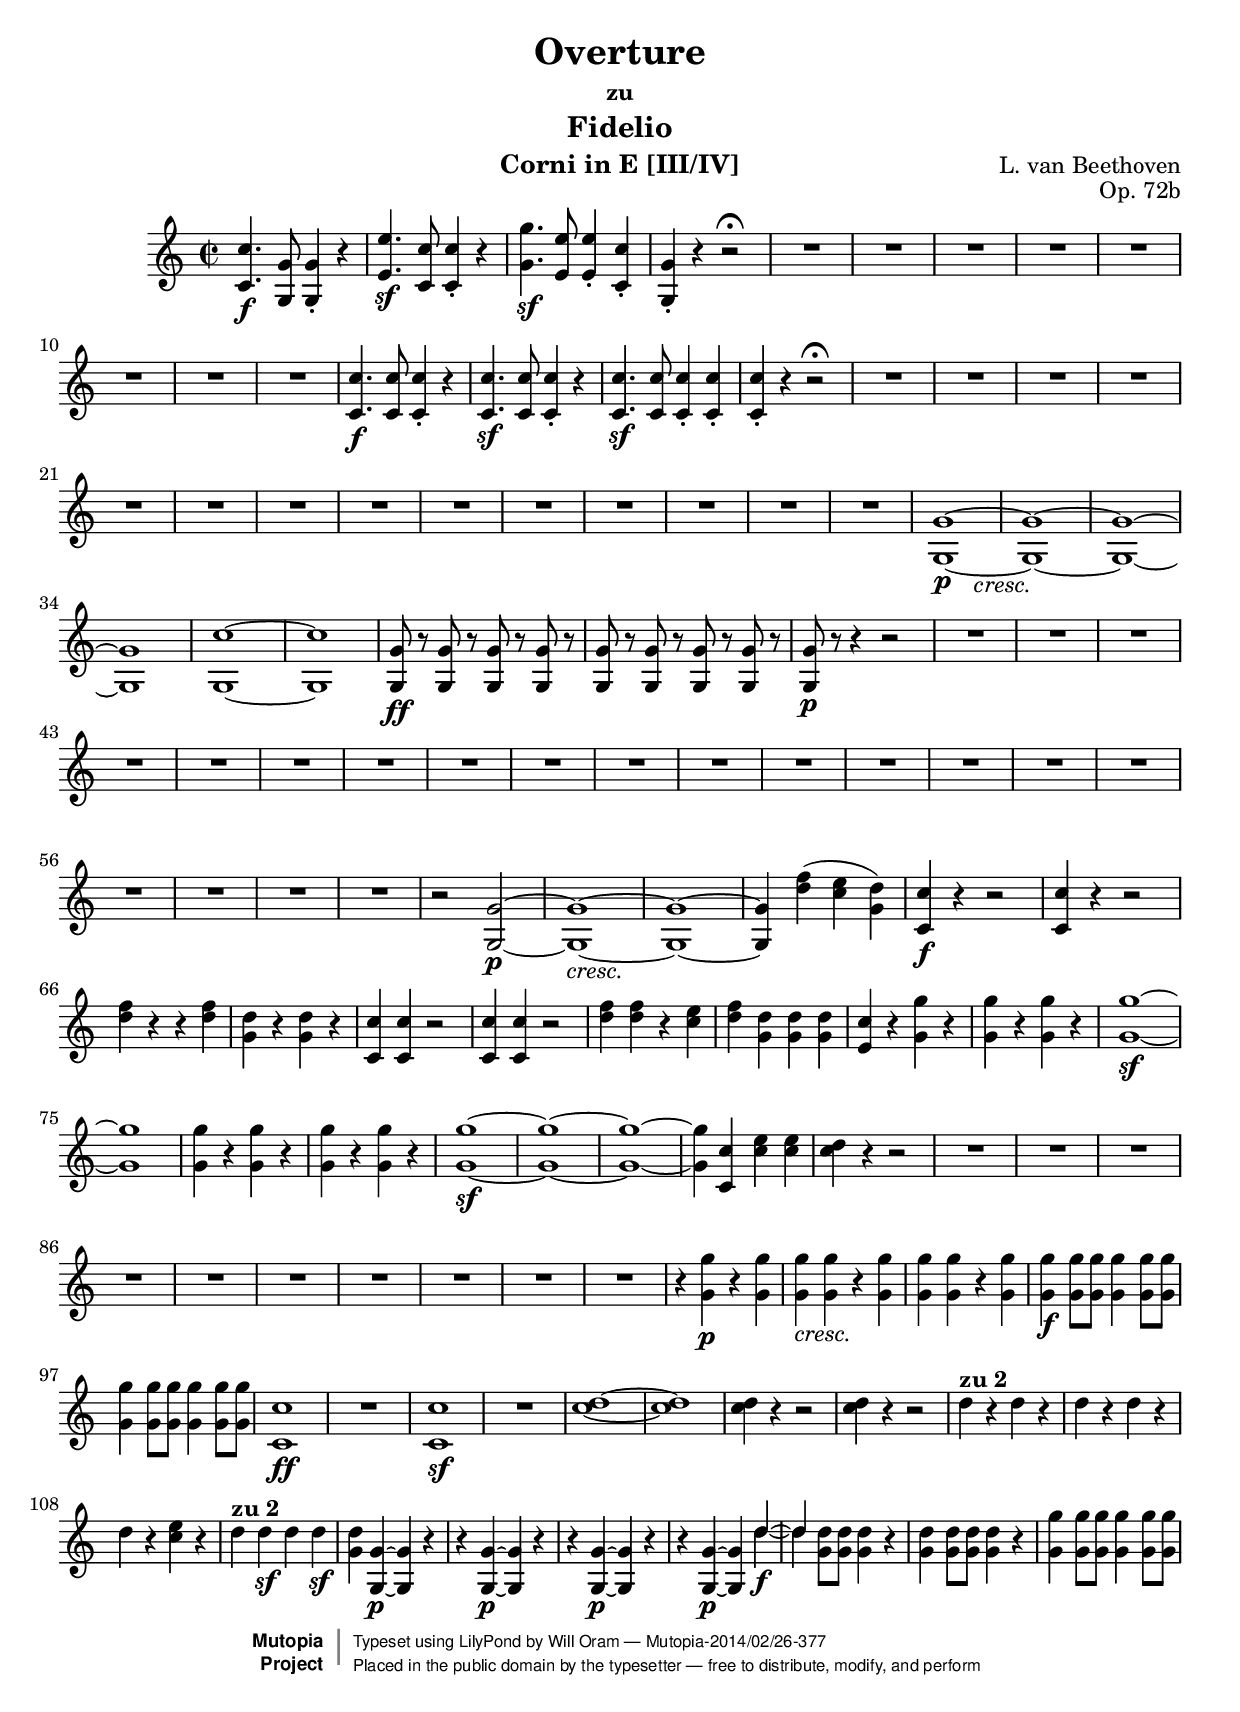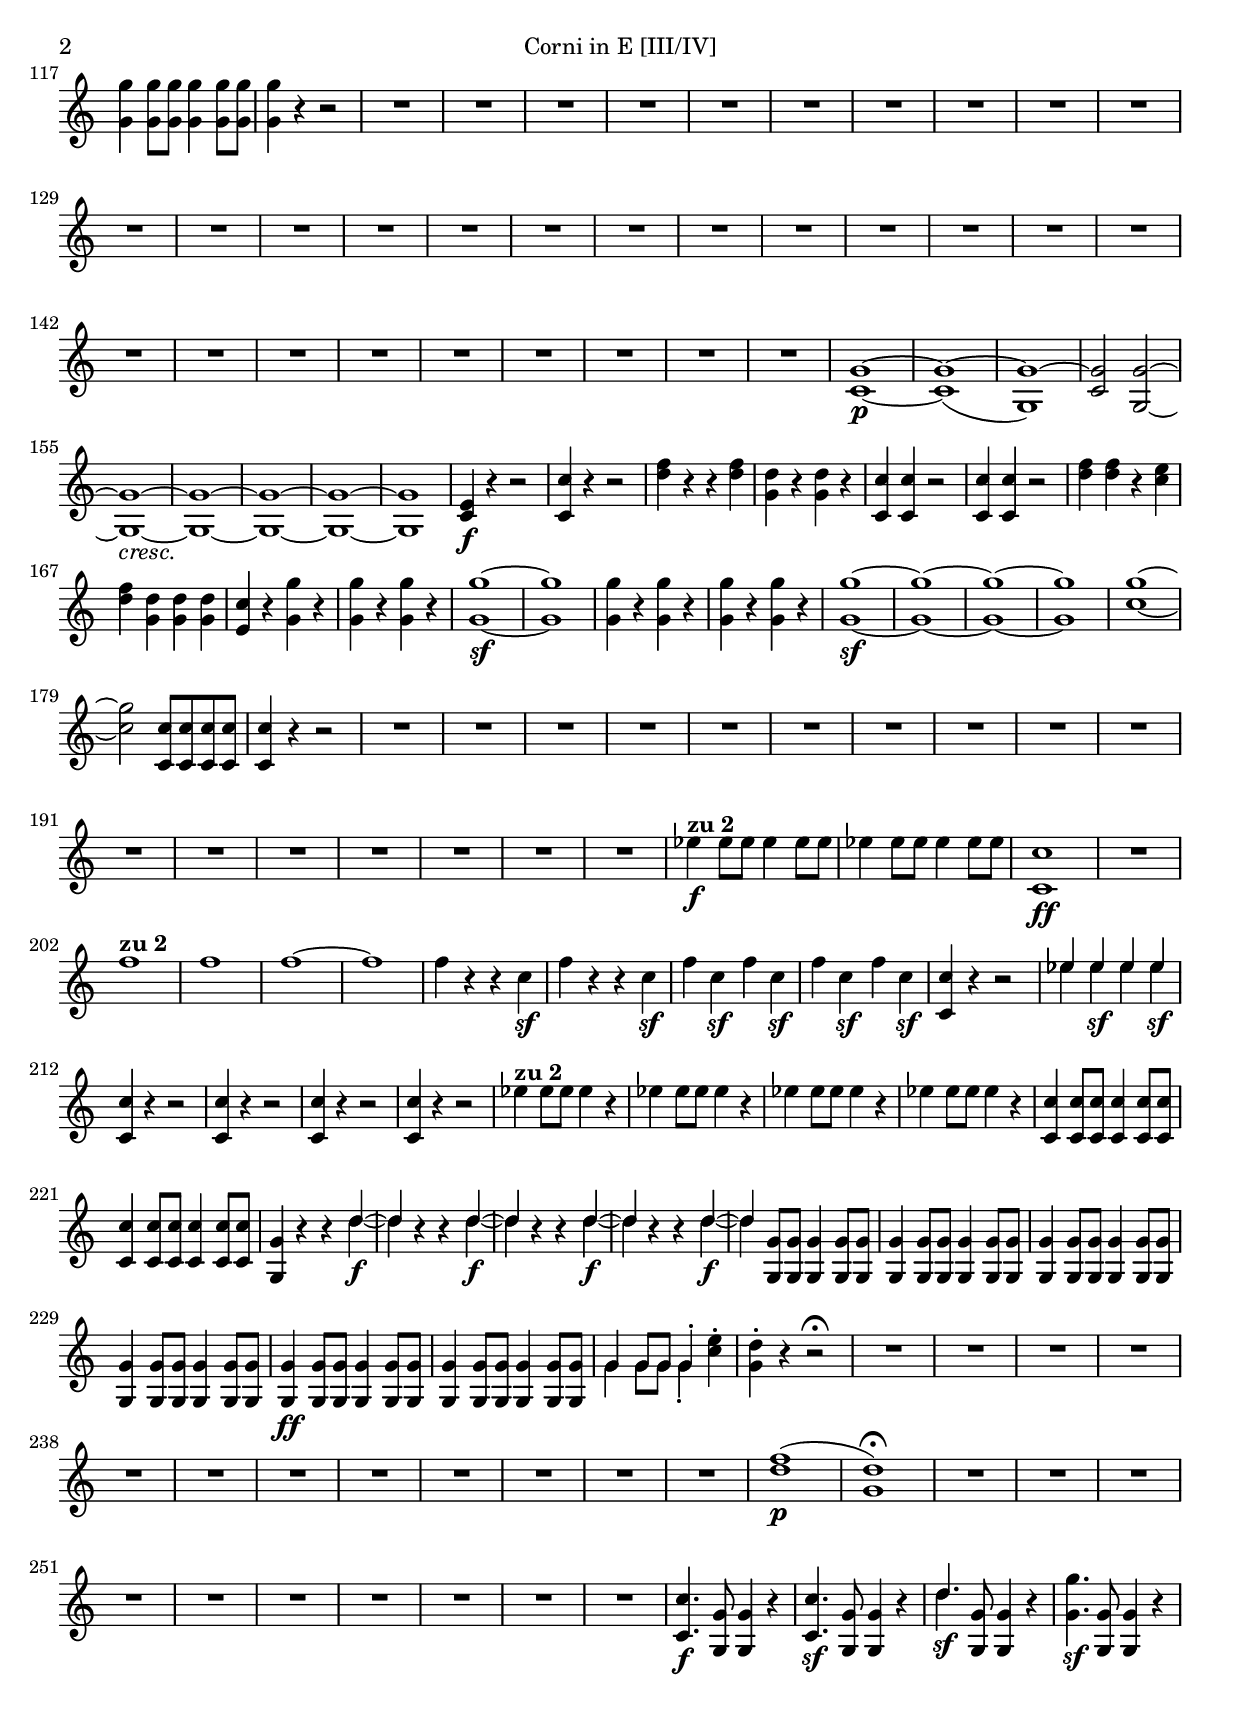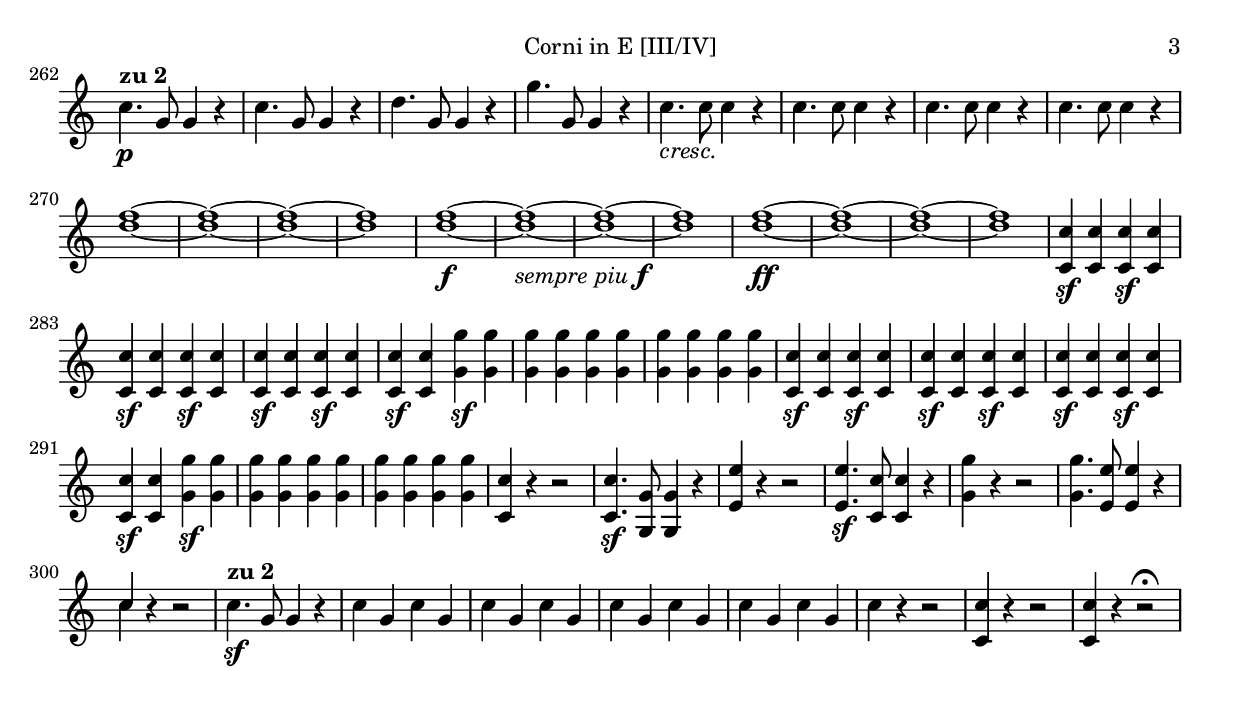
\version "2.18.0"
\include "english.ly"
\include "defs.ly"
\include "header.ly"
\header {
  instrument = "Corni in E [III/IV]"
}

\version "2.18.0"
theHornssecond =  \relative c' {
	\transposition e
	\clef "treble"
	\time 2/2
	\key c \major

	< c c' >4.\f < g g' >8 < g g' >4-. r			|
	< e' e' >4.\sf < c c' >8 < c c' >4-. r			|
	< g' g' >4.\sf < e e' >8 < e e' >4-. < c c' >-.	|
	< g g' >-. r r2\fermata

	R1*8

	< c c' >4.\f < c c' >8 < c c' >4-. r
	< c c' >4.\sf < c c' >8 < c c' >4-. r
	< c c' >4.\sf < c c' >8 < c c' >4-. < c c' >-.
	< c c' >-. r r2\fermata

	R1*14

	< g g' >1\p~_\markup { \translate #(cons 4 0) \italic cresc. }
	< g g' >~
	< g g' >~
	< g g' >
	< g c' >~
	< g c' >
	< g g' >8\ff r < g g' > r < g g' > r < g g' > r
	< g g' > r < g g' > r < g g' > r < g g' > r
	< g g' >\p r r4 r2

	R1*20

	r2 < g g' >2\p~
	< g g' >1~_\cr
	< g g' >~
	< g g' >4 < d'' f >( < c e > < g d' >)
	< c, c' >\f r r2
	< c c' >4 r r2
	< d' f >4 r r < d f >				|
	< g, d' > r < g d' > r				|
	< c, c' > < c c' > r2				|
	< c c' >4 < c c' > r2				|
	< d' f >4 < d f > r < c e >			|
	< d f > < g, d' > < g d' > < g d' >	|
		% NOTE: The print version has the first chord < c e >. This produces
		% an overall E horn chord of < c d e f > -- not good. Probably meant to
		% match Horn I/II part, so it's fixed.
	< e c' > r < g g' > r
	< g g' > r < g g' > r
	< g g' >1\sf~
	< g g' >
	< g g' >4 r < g g' > r
	< g g' > r < g g' > r
	< g g' >1\sf~
	< g g' >~
	< g g' >~
	< g g' >4 < c, c' > < c' e > < c e >
	< c d > r r2

	R1*10

	r4 < g g' >\p r < g g' >
	< g g' >_\cr < g g' > r < g g' >
	< g g' > < g g' > r < g g' >
	< g g' >4\f < g g' >8 < g g' > < g g' >4 < g g' >8 < g g' >
	< g g' >4 < g g' >8 < g g' > < g g' >4 < g g' >8 < g g' >
	< c, c' >1\ff
	R1
	< c c' >\sf
	R1
	< c' d >~
	< c d >
	< c d >4 r r2
	< c d >4 r r2
	d4^\markup{\bold "zu 2"} r d r					|
	d r d r							|
	d r < c e > r					|
	d^\markup{\bold "zu 2"} d\sf d d\sf				|
	< g, d' > < g, g' >\p~ < g g' > r
	r < g g' >\p~ < g g' > r
	r < g g' >\p~ < g g' > r
	r < g g' >\p~ < g g' > << { d''4\f~ } \\ { d4~ } >>
	<< { d4 } \\ { d4 } >> < g, d' >8 < g d' > < g d' >4 r					|
	< g d' >4 < g d' >8 < g d' > < g d' >4 r								|
	< g g' >4 < g g' >8 < g g' > < g g' >4 < g g' >8 < g g' >8
	< g g' >4 < g g' >8 < g g' > < g g' >4 < g g' >8 < g g' >8
	< g g' >4 r r2

	R1*32

	<< { g1~ } \\ { c,1\p~ } >>
	<< { g'1~ } \\ { c,1( } >>
	<< { g'1~ } \\ { g,1) } >>
    % To fix a stem collision I joined both voices into a chord. In
    % order to keep the relative positioning I needed to keep the
    % other voice around, hiding the note, so I wouldn't have to edit
    % a large chunk of the score. -gl
	<< { <g' c,>2 } \\ { \hideNotes c,2 \unHideNotes } >> < g g' >2~
	< g g' >1~_\cr
	< g g' >~
	< g g' >~
	< g g' >~
	< g g' >
	< c e >4\f r r2
	< c c' >4 r r2
	< d' f >4 r r < d f >
	< g, d' > r < g d' > r
	< c, c' > < c c' > r2
	< c c' >4 < c c' > r2
	< d' f >4 < d f > r < c e >			|
	< d f > < g, d' > < g d' > < g d' >	|
	< e c' > r < g g' > r
	< g g' > r < g g' > r
	< g g' >1\sf~
	< g g' >
	< g g' >4 r < g g' > r
	< g g' > r < g g' > r
	< g g' >1\sf~
	< g g' >~
	< g g' >~
	< g g' >
	< c g' >~
	< c g' >2 < c, c' >8[ < c c' > < c c' > < c c' >]
	< c c' >4 r r2

	R1*17

	eflat'4\f^\markup{\bold "zu 2"} eflat8 eflat eflat4 eflat8 eflat
	eflat4 eflat8 eflat eflat4 eflat8 eflat
	< c, c' >1\ff
	R1
	f'1^\markup{\bold "zu 2"}
	f
	f~
	f
	f4 r r c\sf							|
	f r r c\sf							|
	f c\sf f c\sf						|
	f c\sf f c\sf						|
	< c, c' >4 r r2

	<< { eflat'4 eflat\sf eflat eflat\sf } \\ { eflat4 eflat eflat eflat } >>
	< c, c' >4 r r2
	< c c' >4 r r2
	< c c' >4 r r2
	< c c' >4 r r2
	eflat'4^\markup{\bold "zu 2"} eflat8 eflat eflat4 r |
	eflat4 eflat8 eflat eflat4 r |
	eflat4 eflat8 eflat eflat4 r |
	eflat4 eflat8 eflat eflat4 r |
	< c, c' >4 < c c' >8 < c c' > < c c' >4 < c c' >8 < c c' >
	< c c' >4 < c c' >8 < c c' > < c c' >4 < c c' >8 < c c' >
	< g g' >4 r r << { d''4\f~ } \\ { d4~ } >>
	<< { d4 } \\ { d4 } >> r r << { d4\f~ } \\ { d4~ } >>
	<< { d4 } \\ { d4 } >> r r << { d4\f~ } \\ { d4~ } >>
	<< { d4 } \\ { d4 } >> r r << { d4\f~ } \\ { d4~ } >>
	<< { d4 } \\ { d4 } >> < g,, g' >8 < g g' > < g g' >4 < g g' >8 < g g' >
	< g g' >4 < g g' >8 < g g' > < g g' >4 < g g' >8 < g g' >
	< g g' >4 < g g' >8 < g g' > < g g' >4 < g g' >8 < g g' >
	< g g' >4 < g g' >8 < g g' > < g g' >4 < g g' >8 < g g' >
	< g g' >4\ff < g g' >8 < g g' > < g g' >4 < g g' >8 < g g' >
	< g g' >4 < g g' >8 < g g' > < g g' >4 < g g' >8 < g g' >
	<< { g'4 g8 g g4-. } \\ { g4 g8 g g4-. } >> < c e >4-.
	< g d' >4-. r r2\fermata

	R1*12

	< d' f >1\p(
	< g, d' >)\fermata

	R1*10

	< c, c' >4.\f < g g' >8 < g g' >4 r
	< c c' >4.\sf < g g' >8 < g g' >4 r
	<< { d''4. } \\ { d4.\sf } >> < g,, g' >8 < g g' >4 r
	< g' g' >4.\sf < g, g' >8 < g g' >4 r
	c'4.\p^\markup{\bold "zu 2"} g8 g4 r
	c4. g8 g4 r
	d'4. g,8 g4 r
	g'4. g,8 g4 r
	c4._\cr c8 c4 r
	c4. c8 c4 r
	c4. c8 c4 r
	c4. c8 c4 r
	< d f >1~
	< d f >1~
	< d f >1~
	< d f >1
	< d f >\f~
	< d f >~_\markup { \italic {sempre piu \dynamic f} }
	< d f >~
	< d f >
	< d f >\ff~
	< d f >1~
	< d f >1~
	< d f >1
	< c, c' >4\sf < c c' > < c c' >\sf < c c' >
	< c c' >\sf < c c' > < c c' >\sf < c c' >
	< c c' >\sf < c c' > < c c' >\sf < c c' >
	< c c' >\sf < c c' > < g' g' >\sf < g g' >
	< g g' > < g g' > < g g' > < g g' >
	< g g' > < g g' > < g g' > < g g' >
	< c, c' >4\sf < c c' > < c c' >\sf < c c' >
	< c c' >\sf < c c' > < c c' >\sf < c c' >
	< c c' >\sf < c c' > < c c' >\sf < c c' >
	< c c' >\sf < c c' > < g' g' >\sf < g g' >
	< g g' > < g g' > < g g' > < g g' >
	< g g' > < g g' > < g g' > < g g' >
	< c, c' > r r2

	< c c' >4.\sf < g g' >8 < g g' >4 r
	< e' e' > r r2
	< e e' >4.\sf < c c' >8 < c c' >4 r
	< g' g' > r r2
	< g g' >4. < e e' >8 < e e' >4 r
	<< { c'4 } \\ { c4 } >> r4 r2
	c4.\sf^\markup{\bold "zu 2"} g8 g4 r
	c g c g
	c g c g
	c g c g
	c g c g
	c r r2
	< c, c' >4 r r2
	< c c' >4 r r2\fermata
}


\score {
  \new Staff \with {
    midiInstrument = #"french horn"
  } {
	\new Voice = "III IV" \theHornssecond
  }
  \layout {}
  \midi {
    \tempo 4 = 280
  }
}
